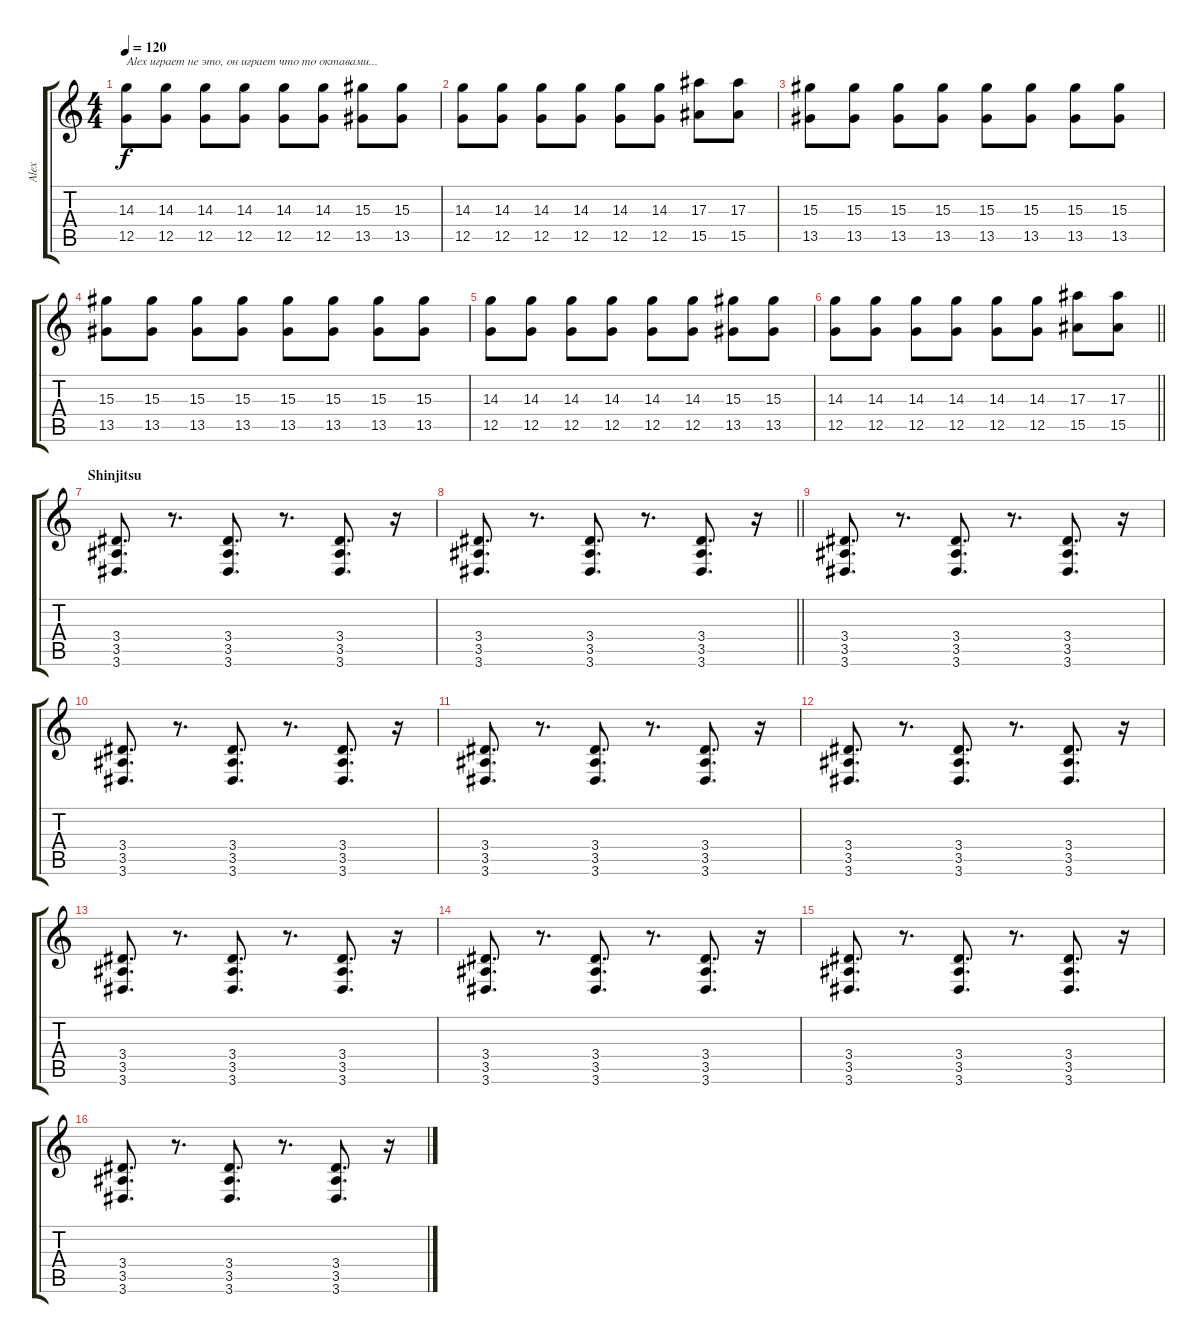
\track ("Alex" "Alex") {instrument distortionguitar}
\staff {score tabs}
\tuning (D4 A3 F3 C3 G2 C2) {hide}
\ts (4 4)
\tempo 120
\clef g2
\ks c
(14.3 12.5).8{txt "Alex играет не это, он играет что то октавами..." dy f} (14.3 12.5).8 (14.3 12.5).8 (14.3 12.5).8 (14.3 12.5).8 (14.3 12.5).8 (15.3 13.5).8 (15.3 13.5).8 |
(14.3 12.5).8 (14.3 12.5).8 (14.3 12.5).8 (14.3 12.5).8 (14.3 12.5).8 (14.3 12.5).8 (17.3 15.5).8 (17.3 15.5).8 |
(15.3 13.5).8 (15.3 13.5).8 (15.3 13.5).8 (15.3 13.5).8 (15.3 13.5).8 (15.3 13.5).8 (15.3 13.5).8 (15.3 13.5).8 |
(15.3 13.5).8 (15.3 13.5).8 (15.3 13.5).8 (15.3 13.5).8 (15.3 13.5).8 (15.3 13.5).8 (15.3 13.5).8 (15.3 13.5).8 |
(14.3 12.5).8 (14.3 12.5).8 (14.3 12.5).8 (14.3 12.5).8 (14.3 12.5).8 (14.3 12.5).8 (15.3 13.5).8 (15.3 13.5).8 |
\barLineRight lightlight
(14.3 12.5).8 (14.3 12.5).8 (14.3 12.5).8 (14.3 12.5).8 (14.3 12.5).8 (14.3 12.5).8 (17.3 15.5).8 (17.3 15.5).8 |
\section ("" "Shinjitsu")
(3.4 3.5 3.6).8{d} r.8{d} (3.4 3.5 3.6).8{d} r.8{d} (3.4 3.5 3.6).8{d} r.16 |
\barLineRight lightlight
(3.4 3.5 3.6).8{d} r.8{d} (3.4 3.5 3.6).8{d} r.8{d} (3.4 3.5 3.6).8{d} r.16 |
(3.4 3.5 3.6).8{d} r.8{d} (3.4 3.5 3.6).8{d} r.8{d} (3.4 3.5 3.6).8{d} r.16 |
(3.4 3.5 3.6).8{d} r.8{d} (3.4 3.5 3.6).8{d} r.8{d} (3.4 3.5 3.6).8{d} r.16 |
(3.4 3.5 3.6).8{d} r.8{d} (3.4 3.5 3.6).8{d} r.8{d} (3.4 3.5 3.6).8{d} r.16 |
(3.4 3.5 3.6).8{d} r.8{d} (3.4 3.5 3.6).8{d} r.8{d} (3.4 3.5 3.6).8{d} r.16 |
(3.4 3.5 3.6).8{d} r.8{d} (3.4 3.5 3.6).8{d} r.8{d} (3.4 3.5 3.6).8{d} r.16 |
(3.4 3.5 3.6).8{d} r.8{d} (3.4 3.5 3.6).8{d} r.8{d} (3.4 3.5 3.6).8{d} r.16 |
(3.4 3.5 3.6).8{d} r.8{d} (3.4 3.5 3.6).8{d} r.8{d} (3.4 3.5 3.6).8{d} r.16 |
(3.4 3.5 3.6).8{d} r.8{d} (3.4 3.5 3.6).8{d} r.8{d} (3.4 3.5 3.6).8{d} r.16
